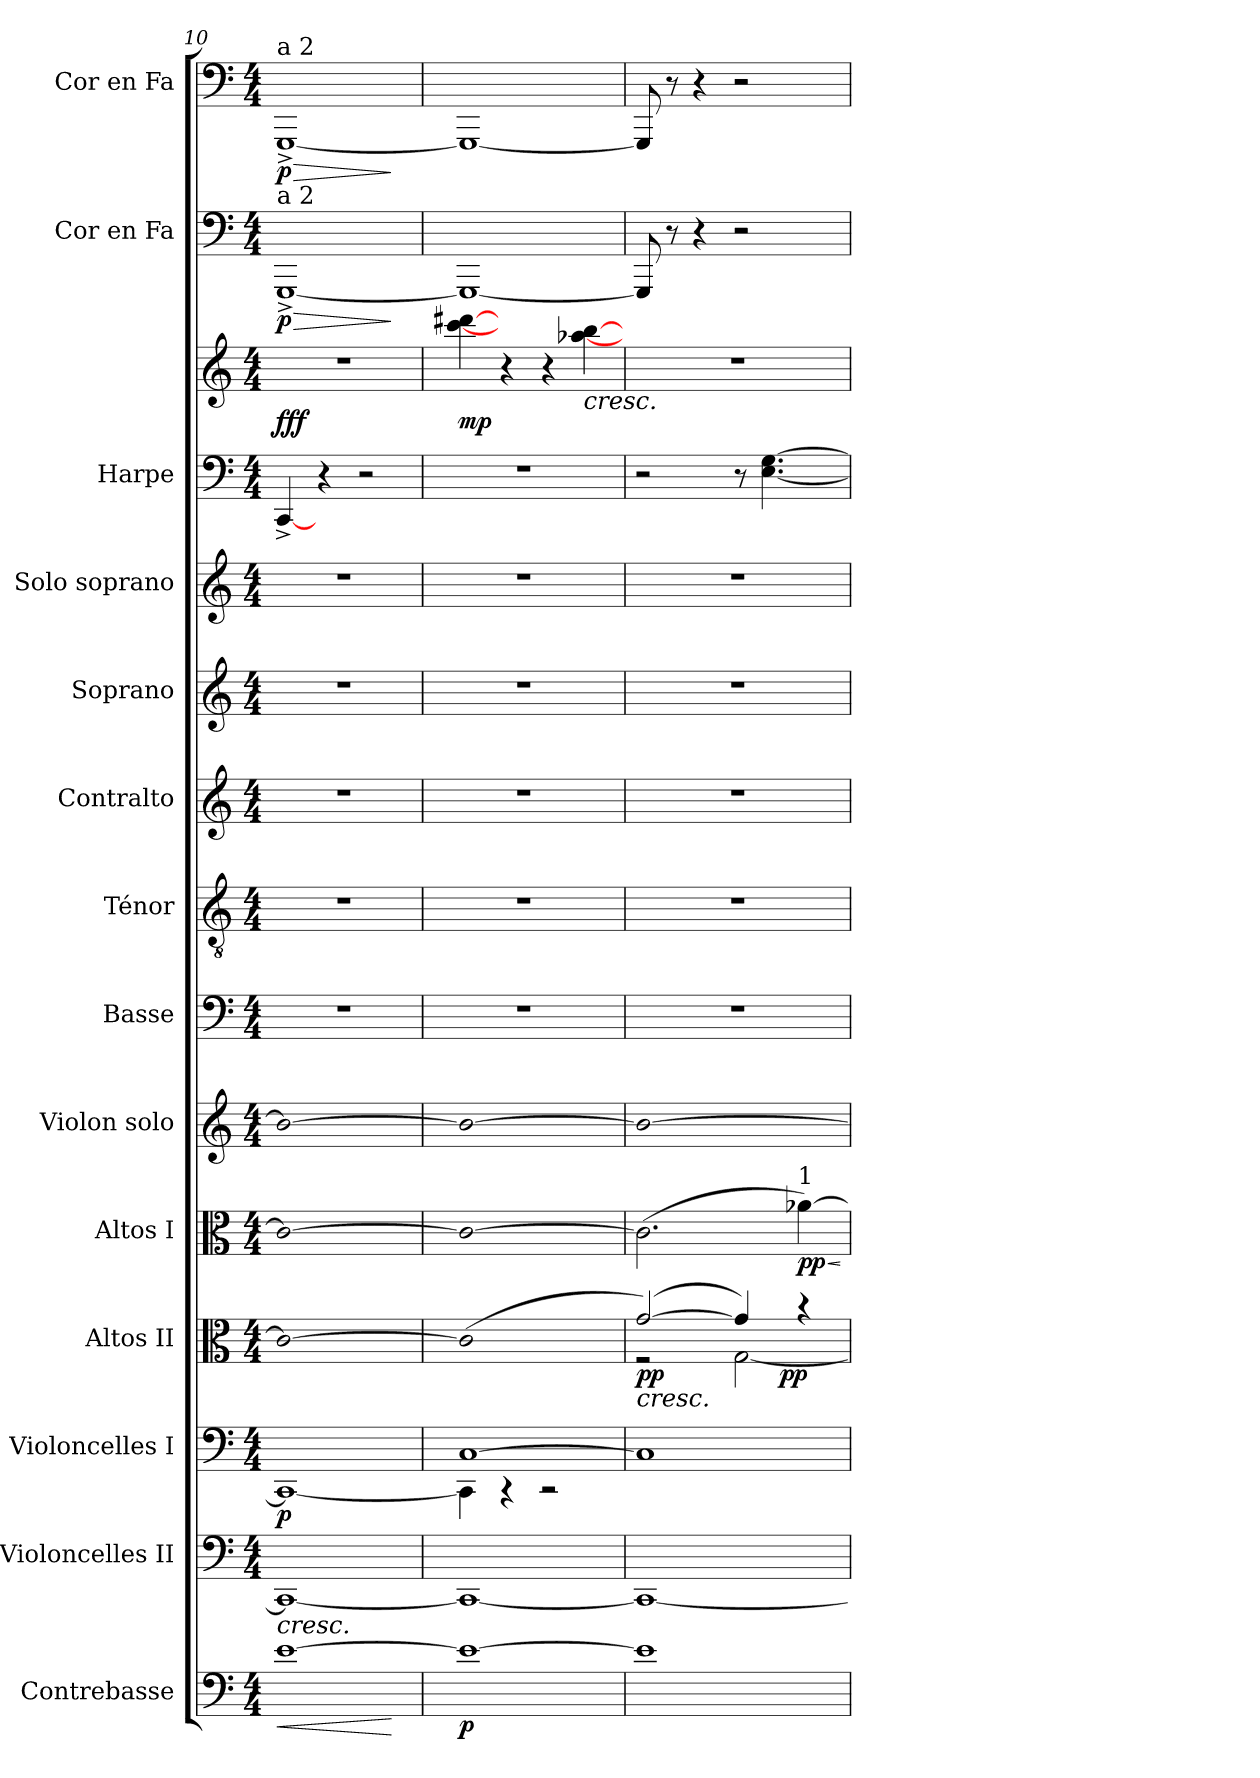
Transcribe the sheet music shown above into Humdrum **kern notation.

**kern	**dynam	**kern	**kern	**dynam	**kern	**dynam	**kern	**dynam	**kern	**kern	**kern	**kern	**kern	**kern	**kern	**kern	**dynam	**kern	**dynam	**kern	**dynam
*part14	*part14	*part13	*part12	*part12	*part11	*part11	*part10	*part10	*part9	*part8	*part7	*part6	*part5	*part4	*part3	*part3	*part3	*part2	*part2	*part1	*part1
*staff15	*staff15	*staff14	*staff13	*staff13	*staff12	*staff12	*staff11	*staff11	*staff10	*staff9	*staff8	*staff7	*staff6	*staff5	*staff4	*staff3	*staff3/4	*staff2	*staff2	*staff1	*staff1
*I"Contrebasse	*	*I"Violoncelles II	*I"Violoncelles I	*	*I"Altos II	*	*I"Altos I	*	*I"Violon solo	*I"Basse	*I"Ténor	*I"Contralto	*I"Soprano	*I"Solo soprano	*I"Harpe	*	*	*I"Cor en Fa	*	*I"Cor en Fa	*
*I'C. B.	*	*I'Vc.	*I'Vc.	*	*I'A.	*	*I'A.	*	*I'V.	*I'B.	*I'T.	*I'Cont. A.	*I'S.	*	*I'Hp.	*	*	*	*	*	*
*clefF4	*	*clefF4	*clefF4	*	*clefC3	*	*clefC3	*	*clefG2	*clefF4	*clefGv2	*clefG2	*clefG2	*clefG2	*clefF4	*clefG2	*	*clefF4	*	*clefF4	*
*ITrd7c12	*	*	*	*	*	*	*	*	*	*	*ITrd7c12	*	*	*	*	*	*	*ITrd4c7	*	*ITrd4c7	*
*k[]	*	*k[]	*k[]	*	*k[]	*	*k[]	*	*k[]	*k[]	*k[]	*k[]	*k[]	*k[]	*k[]	*k[]	*	*k[b-]	*	*k[b-]	*
*M4/4	*	*M4/4	*M4/4	*	*M4/4	*	*M4/4	*	*M4/4	*M4/4	*M4/4	*M4/4	*M4/4	*M4/4	*M4/4	*M4/4	*	*M4/4	*	*M4/4	*
=10	=10	=10	=10	=10	=10	=10	=10	=10	=10	=10	=10	=10	=10	=10	=10	=10	=10	=10	=10	=10	=10
!	!	!	!	!	!	!	!	!	!	!	!	!	!	!	!	!	!	!	!	!LO:TX:a:t=a 2	!
!	!	!	!	!	!	!	!	!	!	!	!	!	!	!	!	!	!	!LO:TX:a:t=a 2	!	!	!
!	!	!LO:TX:b:i:t=cresc.	!	!	!	!	!	!	!	!	!	!	!	!	!	!	!	!	!	!	!
!	!LO:HP:b	!	!	!	!LO:N:head=open	!	!LO:N:head=open	!	!LO:N:head=open	!	!	!	!	!	!	!	!	!	!LO:HP:b	!	!LO:HP:b
[>1Ei	<	1CCi_<	1CCi_<	p	1ci_>	.	1ci_>	.	1bi_>	1r	1r	1r	1r	1r	[<4CC^i/	1r	fff	[<1CCC^i	> p	[<1CCC^i	> p
.	.	.	.	.	.	.	.	.	.	.	.	.	.	.	4r	.	.	.	.	.	.
.	.	.	.	.	.	.	.	.	.	.	.	.	.	.	2r	.	.	.	.	.	.
.	[	.	.	.	.	.	.	.	.	.	.	.	.	.	.	.	.	.	]	.	]
=11	=11	=11	=11	=11	=11	=11	=11	=11	=11	=11	=11	=11	=11	=11	=11	=11	=11	=11	=11	=11	=11
*	*	*	*^	*	*	*	*	*	*	*	*	*	*	*	*	*	*	*	*	*	*
!	!	!	!	!	!	!LO:N:head=open	!	!LO:N:head=open	!	!LO:N:head=open	!	!	!	!	!	!	!	!	!	!	!	!
1Ei_>	p	1CCi_<	[>1Ci	4CCi\]	.	(1ci]	.	1ci_>	.	1bi_>	1r	1r	1r	1r	1r	1r	[<4ccci\ [>4ddd#Xi	mp	1CCCi_<	.	1CCCi_<	.
.	.	.	.	4r	.	.	.	.	.	.	.	.	.	.	.	.	4r	.	.	.	.	.
.	.	.	.	2r	.	.	.	.	.	.	.	.	.	.	.	.	4r	.	.	.	.	.
!	!	!	!	!	!	!	!	!	!	!	!	!	!	!	!	!	!LO:TX:b:i:t=cresc.	!	!	!	!	!
.	.	.	.	.	.	.	.	.	.	.	.	.	.	.	.	.	[<4aa-Xi\ [>4bbi	.	.	.	.	.
*	*	*	*v	*v	*	*	*	*	*	*	*	*	*	*	*	*	*	*	*	*	*	*
=12	=12	=12	=12	=12	=12	=12	=12	=12	=12	=12	=12	=12	=12	=12	=12	=12	=12	=12	=12	=12	=12
*	*	*	*	*	*^	*	*	*	*	*	*	*	*	*	*	*	*	*	*	*	*
!	!	!	!	!	!	!	!LO:HP:b	!LO:N:head=open	!	!LO:N:head=open	!	!	!	!	!	!	!	!	!	!	!	!
*	*	*	*	*	*	*^	*	*	*	*	*	*	*	*	*	*	*	*	*	*	*	*
1Ei]	.	1CCi_<	1Ci]	.	([>2gi/)	2r	2ryy	< pp	(2.ci\]	.	1bi_>	1r	1r	1r	1r	1r	2r	1r	.	8CCCi/]	.	8CCCi/]	.
.	.	.	.	.	.	.	.	.	.	.	.	.	.	.	.	.	.	.	.	8r	.	8r	.
.	.	.	.	.	.	.	.	.	.	.	.	.	.	.	.	.	.	.	.	4r	.	4r	.
.	.	.	.	.	4gi/])	[<2Gi\	8.ryy	.	.	.	.	.	.	.	.	.	8r	.	.	2r	.	2r	.
.	.	.	.	.	.	.	.	.	.	.	.	.	.	.	.	.	[<4.Ei\ [>4.Gi	.	.	.	.	.	.
.	.	.	.	.	.	.	4ryy	pp	.	.	.	.	.	.	.	.	.	.	.	.	.	.	.
!	!	!	!	!	!	!	!	!	!LO:TX:a:t=1	!	!	!	!	!	!	!	!	!	!	!	!	!	!
!	!	!	!	!	!	!	!	!	!	!LO:HP:b	!	!	!	!	!	!	!	!	!	!	!	!	!
.	.	.	.	.	4r	.	.	.	[>4a-Xi\)	< pp	.	.	.	.	.	.	.	.	.	.	.	.	.
.	.	.	.	.	.	.	16ryy	.	.	.	.	.	.	.	.	.	.	.	.	.	.	.	.
.	.	.	.	.	.	.	.	[	.	[	.	.	.	.	.	.	.	.	.	.	.	.	.
*	*	*	*	*	*v	*v	*v	*	*	*	*	*	*	*	*	*	*	*	*	*	*	*	*
=	=	=	=	=	=	=	=	=	=	=	=	=	=	=	=	=	=	=	=	=	=
*-	*-	*-	*-	*-	*-	*-	*-	*-	*-	*-	*-	*-	*-	*-	*-	*-	*-	*-	*-	*-	*-
